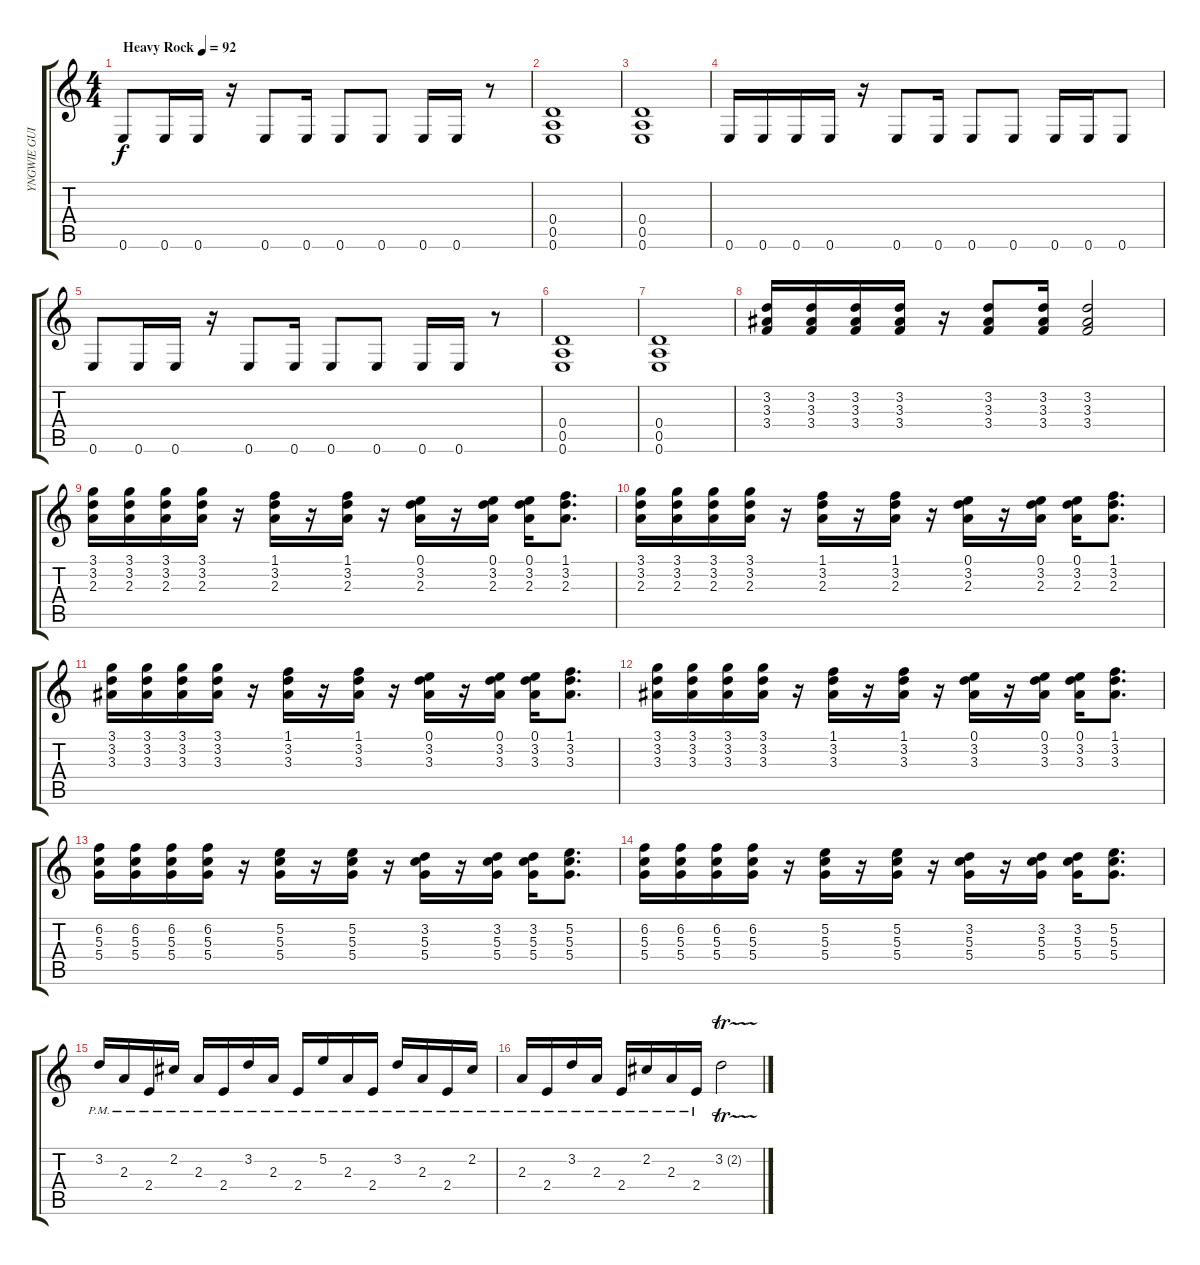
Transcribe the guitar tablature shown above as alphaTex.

\track ("YNGWIE GUITAR 1" "YNGWIE GUI") {instrument overdrivenguitar}
\staff {score tabs}
\tuning (E4 B3 G3 D3 A2 E2) {hide}
\ts (4 4)
\tempo (92 "Heavy Rock")
\clef g2
\ks c
0.6.8{dy f instrument overdrivenguitar} 0.6.16 0.6.16 r.16 0.6.8 0.6.16 0.6.8 0.6.8 0.6.16 0.6.16 r.8 |
(0.4 0.5 0.6).1 |
(0.4 0.5 0.6).1 |
0.6.16 0.6.16 0.6.16 0.6.16 r.16 0.6.8 0.6.16 0.6.8 0.6.8 0.6.16 0.6.16 0.6.8 |
0.6.8 0.6.16 0.6.16 r.16 0.6.8 0.6.16 0.6.8 0.6.8 0.6.16 0.6.16 r.8 |
(0.4 0.5 0.6).1 |
(0.4 0.5 0.6).1 |
(3.2 3.3 3.4).16 (3.2 3.3 3.4).16 (3.2 3.3 3.4).16 (3.2 3.3 3.4).16 r.16 (3.2 3.3 3.4).8 (3.2 3.3 3.4).16 (3.2 3.3 3.4).2 |
(3.1 3.2 2.3).16 (3.1 3.2 2.3).16 (3.1 3.2 2.3).16 (3.1 3.2 2.3).16 r.16 (1.1 3.2 2.3).16 r.16 (1.1 3.2 2.3).16 r.16 (0.1 3.2 2.3).16 r.16 (0.1 3.2 2.3).16 (0.1 3.2 2.3).16 (1.1 3.2 2.3).8{d} |
(3.1 3.2 2.3).16 (3.1 3.2 2.3).16 (3.1 3.2 2.3).16 (3.1 3.2 2.3).16 r.16 (1.1 3.2 2.3).16 r.16 (1.1 3.2 2.3).16 r.16 (0.1 3.2 2.3).16 r.16 (0.1 3.2 2.3).16 (0.1 3.2 2.3).16 (1.1 3.2 2.3).8{d} |
(3.1 3.2 3.3).16 (3.1 3.2 3.3).16 (3.1 3.2 3.3).16 (3.1 3.2 3.3).16 r.16 (1.1 3.2 3.3).16 r.16 (1.1 3.2 3.3).16 r.16 (0.1 3.2 3.3).16 r.16 (0.1 3.2 3.3).16 (0.1 3.2 3.3).16 (1.1 3.2 3.3).8{d} |
(3.1 3.2 3.3).16 (3.1 3.2 3.3).16 (3.1 3.2 3.3).16 (3.1 3.2 3.3).16 r.16 (1.1 3.2 3.3).16 r.16 (1.1 3.2 3.3).16 r.16 (0.1 3.2 3.3).16 r.16 (0.1 3.2 3.3).16 (0.1 3.2 3.3).16 (1.1 3.2 3.3).8{d} |
(6.2 5.3 5.4).16 (6.2 5.3 5.4).16 (6.2 5.3 5.4).16 (6.2 5.3 5.4).16 r.16 (5.2 5.3 5.4).16 r.16 (5.2 5.3 5.4).16 r.16 (3.2 5.3 5.4).16 r.16 (3.2 5.3 5.4).16 (3.2 5.3 5.4).16 (5.2 5.3 5.4).8{d} |
(6.2 5.3 5.4).16 (6.2 5.3 5.4).16 (6.2 5.3 5.4).16 (6.2 5.3 5.4).16 r.16 (5.2 5.3 5.4).16 r.16 (5.2 5.3 5.4).16 r.16 (3.2 5.3 5.4).16 r.16 (3.2 5.3 5.4).16 (3.2 5.3 5.4).16 (5.2 5.3 5.4).8{d} |
3.2{pm}.16 2.3{pm}.16 2.4{pm}.16 2.2{pm}.16 2.3{pm}.16 2.4{pm}.16 3.2{pm}.16 2.3{pm}.16 2.4{pm}.16 5.2{pm}.16 2.3{pm}.16 2.4{pm}.16 3.2{pm}.16 2.3{pm}.16 2.4{pm}.16 2.2{pm}.16 |
2.3{pm}.16 2.4{pm}.16 3.2{pm}.16 2.3{pm}.16 2.4{pm}.16 2.2{pm}.16 2.3{pm}.16 2.4{pm}.16 3.2{tr (2 32)}.2
